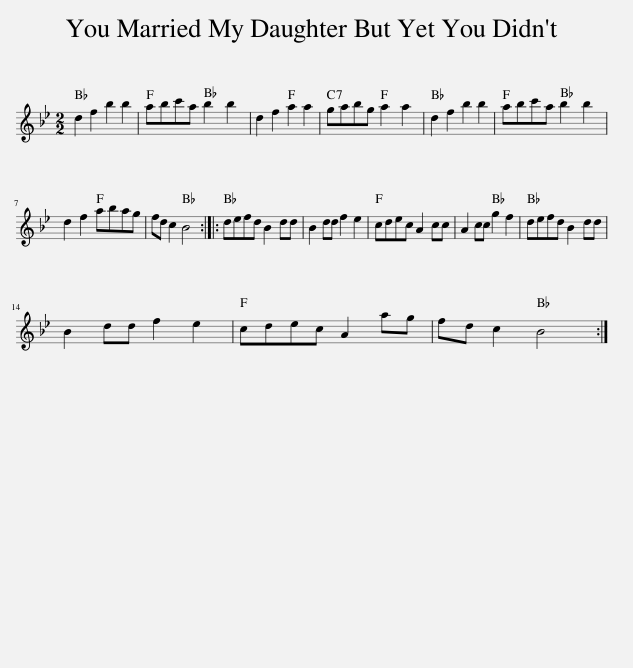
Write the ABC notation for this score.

X:1
L:1/8
M:2/2
I:linebreak $
K:Bb
V:1 treble
V:1
 d2 f2 b2 b2 | abc'a b2 b2 | d2 f2 a2 a2 | gabg a2 a2 | d2 f2 b2 b2 | %5
 abc'a b2 b2 |$ d2 f2 abag | fd c2 B4 :: defd B2 dd | B2 dd f2 e2 | %10
 cdec A2 cc | A2 cc g2 f2 | defd B2 dd |$ B2 dd f2 e2 | cdec A2 ag | %15
 fd c2 B4 :| %16
